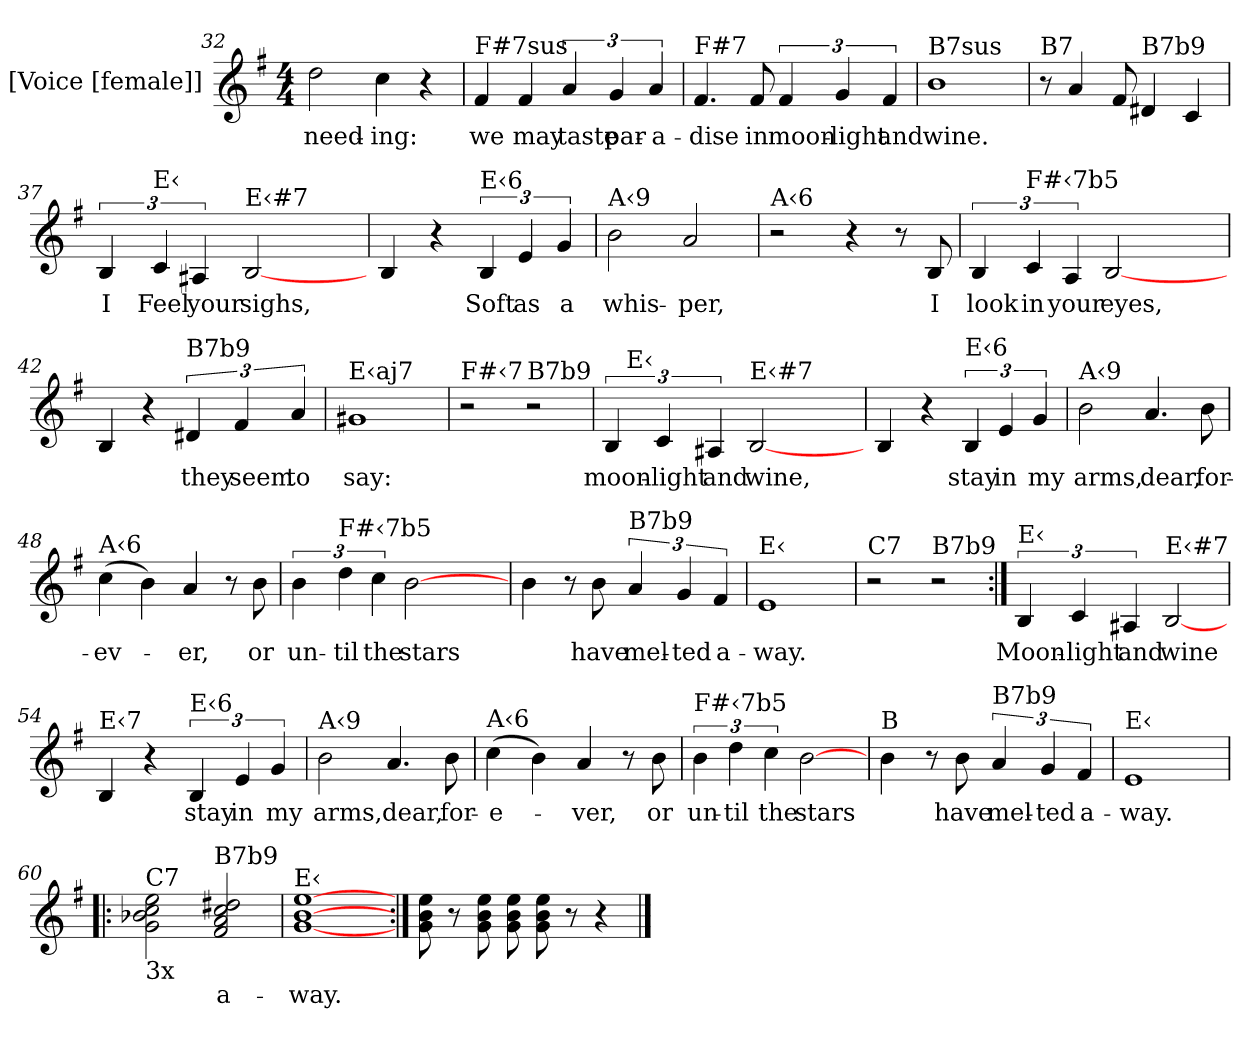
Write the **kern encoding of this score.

**kern	**text
*part1	*part1
*staff1	*staff1
*I"[Voice [female]]	*
*clefG2	*
*k[f#]	*
*G:	*
*M4/4	*
=32	=32
2dd	-need-
4cc	-ing:
4r	.
=33	=33
!LO:TX:a:t=F#7sus	!
4f#	-we
4f#	-may
6a	-taste
6g	-par-
6a	-a-
=34	=34
!LO:TX:a:t=F#7	!
4.f#	-dise
8f#	-in
6f#	-moon-
6g	-light
6f#	-and
=35	=35
!LO:TX:a:t=B7sus	!
1b	-wine.
=36	=36
!LO:TX:a:t=B7	!
8r	.
4a	.
8f#	.
!LO:TX:a:t=B7b9	!
4d#	.
4c	.
=37	=37
*^	*
6B	8ryy	-I
.	32ryy	.
.	128ryy	.
.	512ryy	.
!	!LO:TX:a:t=E‹	!
.	2ryy	.
6c	.	-Feel
6A#	.	-your
!LO:TX:a:t=E‹#7	!	!
[2B	.	-sighs,
.	4ryy	.
.	16ryy	.
.	64ryy	.
.	256.ryy	.
=38	=38	=38
!LO:TX:a:t=E‹7	!	!
*v	*v	*
4B	.
4r	.
!LO:TX:a:t=E‹6	!
6B	-Soft
6e	-as
6g	-a
=39	=39
!LO:TX:a:t=A‹9	!
2b	-whis-
2a	-per,
=40	=40
!LO:TX:a:t=A‹6	!
2r	.
4r	.
8r	.
8B	-I
=41	=41
*^	*
6B	8ryy	-look
.	32ryy	.
.	128ryy	.
.	512ryy	.
!	!LO:TX:a:t=F#‹7b5	!
.	2ryy	.
6c	.	-in
6A	.	-your
[2B	.	-eyes,
.	4ryy	.
.	16ryy	.
.	64ryy	.
.	256.ryy	.
=42	=42	=42
!LO:TX:a:t=B7	!	!
*v	*v	*
4B	.
4r	.
!LO:TX:a:t=B7b9	!
6d#	-they
6f#	-seem
6a	-to
=43	=43
!LO:TX:a:t=E‹aj7	!
1g#	-say:
=44	=44
!LO:TX:a:t=F#‹7	!
2r	.
!LO:TX:a:t=B7b9	!
2r	.
=45	=45
*^	*
6B	32ryy	-moon-
.	128...ryy	.
!	!LO:TX:a:t=E‹	!
.	2ryy	.
6c	.	-light
6A#	.	-and
!LO:TX:a:t=E‹#7	!	!
[2B	.	-wine,
.	4ryy	.
.	8ryy	.
.	16ryy	.
.	64ryy	.
.	1024ryy	.
=46	=46	=46
!LO:TX:a:t=E‹7	!	!
*v	*v	*
4B	.
4r	.
!LO:TX:a:t=E‹6	!
6B	-stay
6e	-in
6g	-my
=47	=47
!LO:TX:a:t=A‹9	!
2b	-arms,
4.a	-dear,
8b	-for-
=48	=48
!LO:TX:a:t=A‹6	!
(4cc	-ev-
4b)	.
4a	-er,
8r	.
8b	-or
=49	=49
*^	*
6b	8ryy	-un-
.	32ryy	.
.	128ryy	.
.	512ryy	.
!	!LO:TX:a:t=F#‹7b5	!
.	2ryy	.
6dd	.	-til
6cc	.	-the
[2b	.	-stars
.	4ryy	.
.	16ryy	.
.	64ryy	.
.	256.ryy	.
=50	=50	=50
!LO:TX:a:t=B7	!	!
*v	*v	*
4b	.
8r	.
8b	-have
!LO:TX:a:t=B7b9	!
6a	-mel-
6g	-ted
6f#	-a-
=51	=51
!LO:TX:a:t=E‹	!
1e	-way.
=52	=52
!LO:TX:a:t=C7	!
2r	.
!LO:TX:a:t=B7b9	!
2r	.
=53:|!	=53:|!
!LO:TX:a:t=E‹	!
6B	-Moon-
6c	-light
6A#	-and
!LO:TX:a:t=E‹#7	!
[2B	-wine
=54	=54
!LO:TX:a:t=E‹7	!
4B	.
4r	.
!LO:TX:a:t=E‹6	!
6B	-stay
6e	-in
6g	-my
=55	=55
!LO:TX:a:t=A‹9	!
2b	-arms,
4.a	-dear,
8b	-for-
=56	=56
!LO:TX:a:t=A‹6	!
(4cc	-e-
4b)	.
4a	-ver,
8r	.
8b	-or
=57	=57
!LO:TX:a:t=F#‹7b5	!
6b	-un-
6dd	-til
6cc	-the
[2b	-stars
=58	=58
!LO:TX:a:t=B	!
4b	.
8r	.
8b	-have
!LO:TX:a:t=B7b9	!
6a	-mel-
6g	-ted
6f#	-a-
=59	=59
!LO:TX:a:t=E‹	!
1e	-way.
=60!|:	=60!|:
!LO:TX:b:t=3x	!
!LO:TX:a:t=C7	!
2g 2b- 2cc 2ee	.
!LO:TX:a:t=B7b9	!
2f# 2a 2cc 2dd#	-a-
=61	=61
!LO:TX:a:t=E‹	!
[1g [1b [1ee	-way.
=62:|!	=62:|!
8g 8b 8eeL	.
8r	.
8g 8b 8eeL	.
8g 8b 8ee	.
8g 8b 8eeL	.
8r	.
4r	.
==	==
*-	*-
